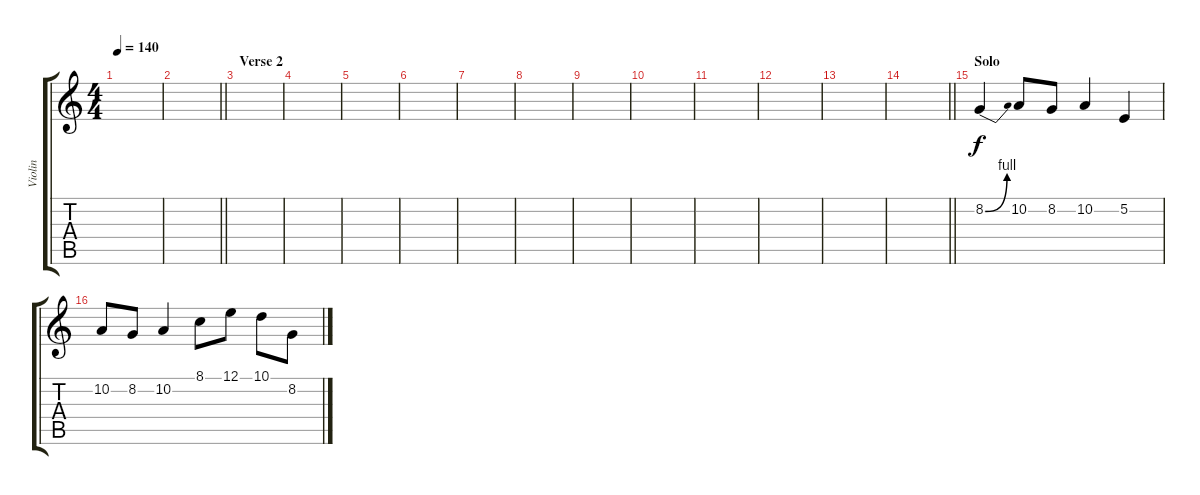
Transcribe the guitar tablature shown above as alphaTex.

\track ("Violin" "Violin") {instrument violin}
\staff {score tabs}
\tuning (E4 B3 G3 D3 A2 E2) {hide}
\ts (4 4)
\tempo 140
\clef g2
\ks c
|
\barLineRight lightlight
|
\section ("" "Verse 2")
|
|
|
|
|
|
|
|
|
|
|
\barLineRight lightlight
|
\section ("" "Solo")
8.2{be (bend 0 0 60 4)}.4 10.2.8 8.2.8 10.2.4 5.2.4 |
10.2.8 8.2.8 10.2.4 8.1.8 12.1.8 10.1.8 8.2.8
